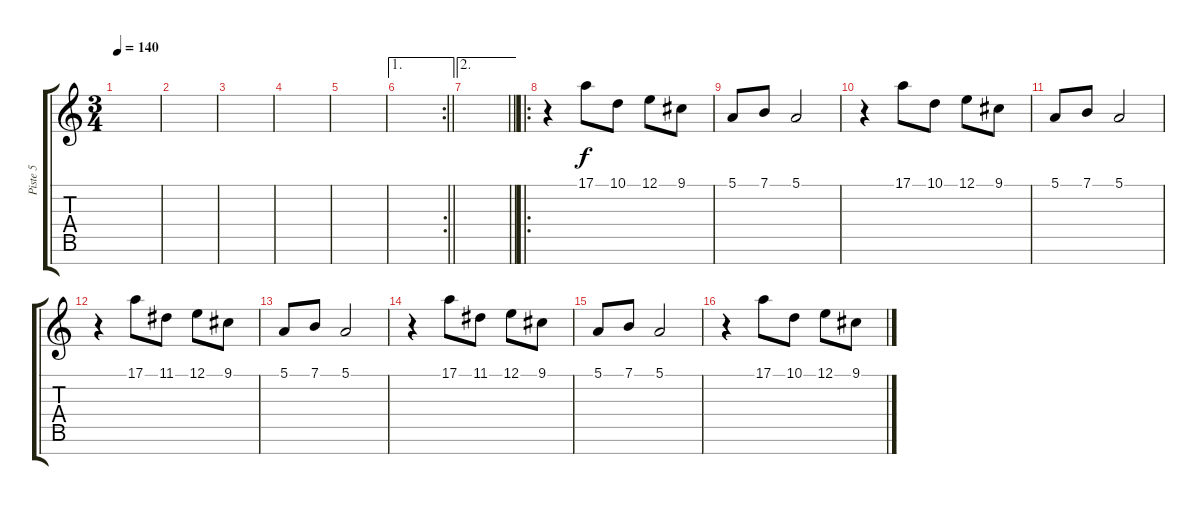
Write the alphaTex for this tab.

\track ("Piste 5" "Piste 5") {instrument frenchhorn}
\staff {score tabs}
\tuning (E4 B3 G3 D3 A2 E2 B1) {hide}
\ts (3 4)
\tempo 140
\clef g2
\ks c
|
|
|
|
|
\ae 1
\rc 2
\barLineRight lightlight
|
\ae 2
\barLineRight lightlight
|
\ro
r.4{volume 11} 17.1.8 10.1.8 12.1.8 9.1.8 |
5.1.8 7.1.8 5.1.2 |
r.4 17.1.8 10.1.8 12.1.8 9.1.8 |
5.1.8 7.1.8 5.1.2 |
r.4 17.1.8 11.1.8 12.1.8 9.1.8 |
5.1.8 7.1.8 5.1.2 |
r.4 17.1.8 11.1.8 12.1.8 9.1.8 |
5.1.8 7.1.8 5.1.2 |
r.4 17.1.8 10.1.8 12.1.8 9.1.8
